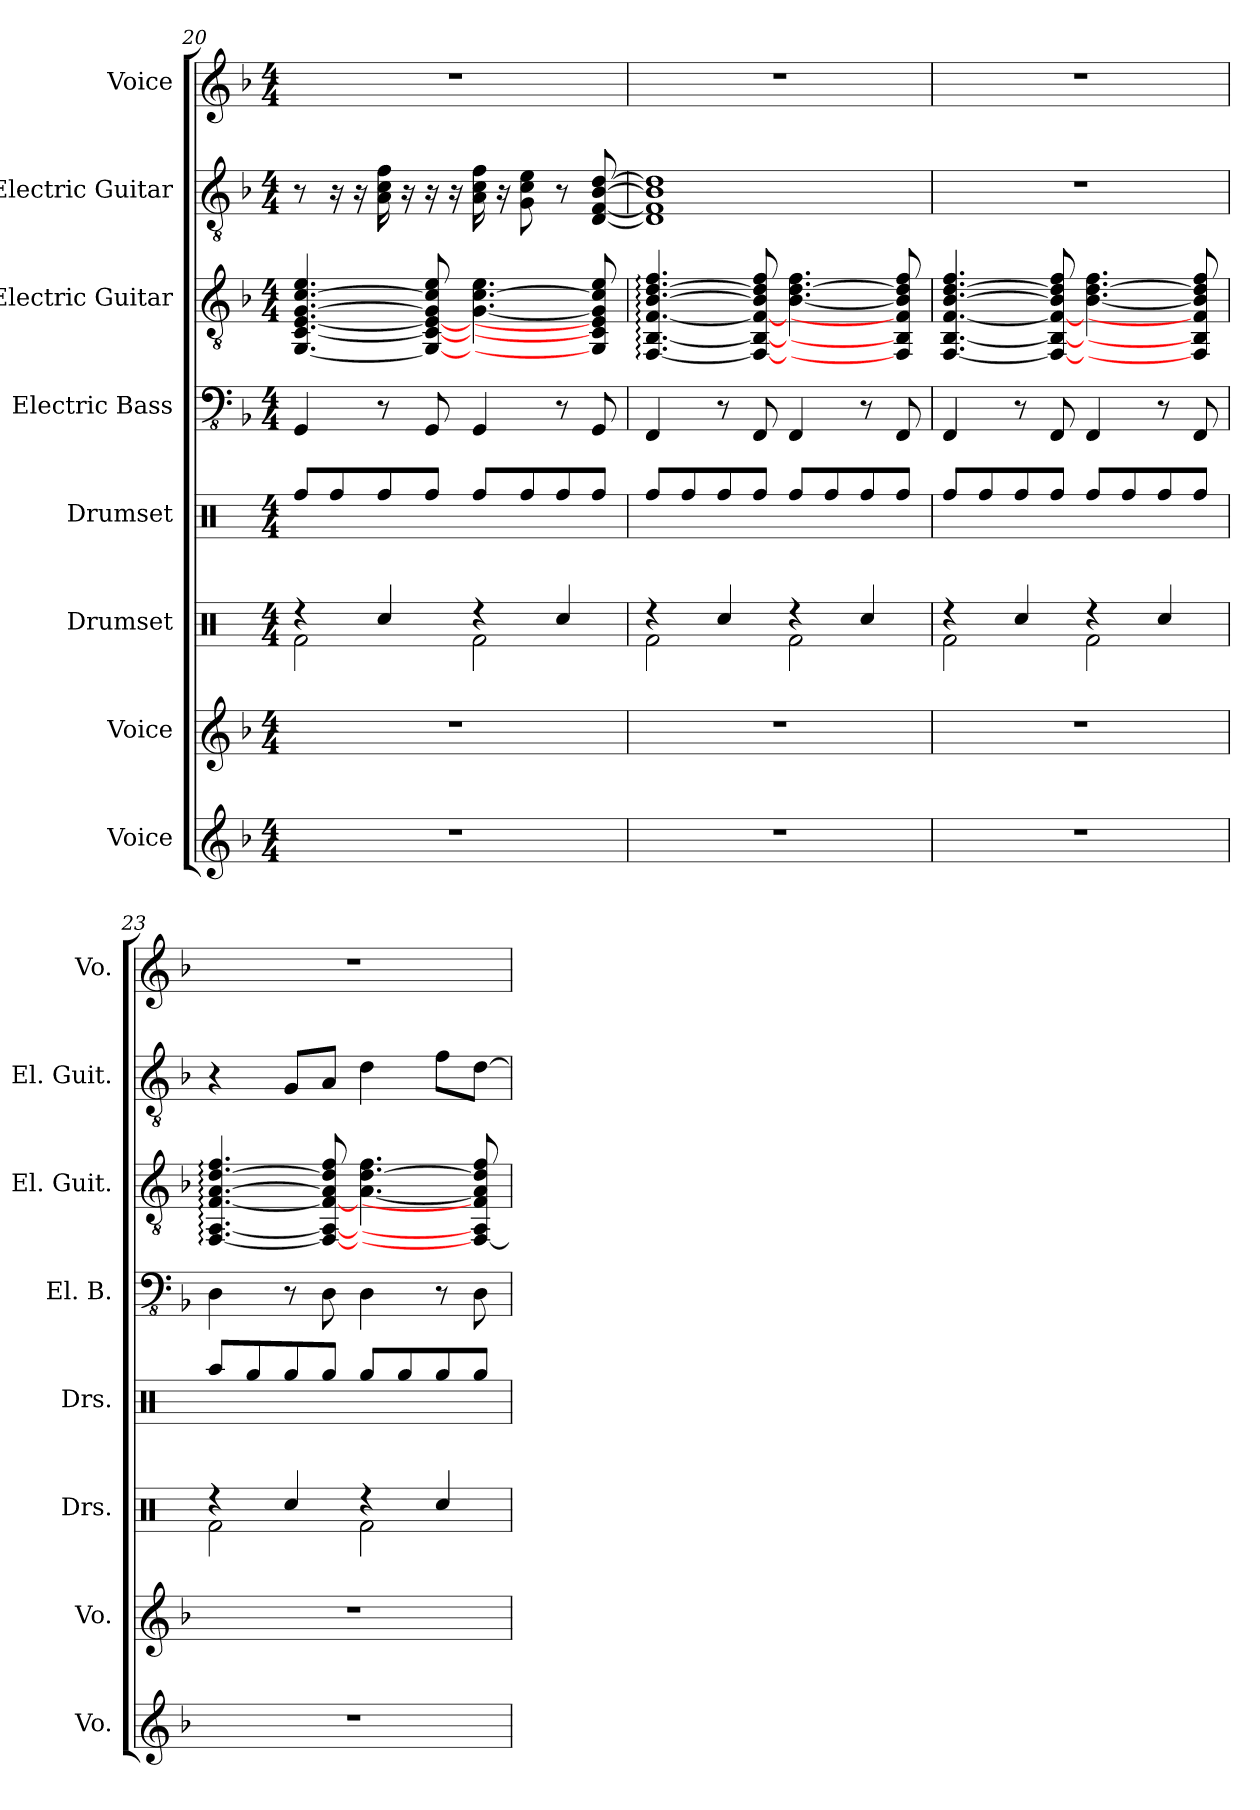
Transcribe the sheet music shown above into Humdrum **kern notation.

**kern	**kern	**kern	**kern	**kern	**kern	**kern	**kern
*part8	*part7	*part6	*part5	*part4	*part3	*part2	*part1
*staff8	*staff7	*staff6	*staff5	*staff4	*staff3	*staff2	*staff1
*I"Voice	*I"Voice	*I"Drumset	*I"Drumset	*I"Electric Bass	*I"Electric Guitar	*I"Electric Guitar	*I"Voice
*I'Vo.	*I'Vo.	*I'Drs.	*I'Drs.	*I'El. B.	*I'El. Guit.	*I'El. Guit.	*I'Vo.
!!LO:PB:g=z
*clefG2	*clefG2	*clefX	*clefX	*clefFv4	*clefGv2	*clefGv2	*clefG2
*k[b-]	*k[b-]	*k[]	*k[]	*k[b-]	*k[b-]	*k[b-]	*k[b-]
*M4/4	*M4/4	*M4/4	*M4/4	*M4/4	*M4/4	*M4/4	*M4/4
=20	=20	=20	=20	=20	=20	=20	=20
*	*	*^	*	*	*	*	*
1r	1r	4r	2Rf\	8Rff/L	4GGG/	[4.GG/ [4.C/ [4.E/ [4.G/ [4.c/ 4.e/	8r	1r
.	.	.	.	8Rff/	.	.	16r	.
.	.	.	.	.	.	.	16r	.
.	.	4Rcc/	.	8Rff/	8r	.	16A\ 16c\ 16f\	.
.	.	.	.	.	.	.	16r	.
.	.	.	.	8Rff/J	8GGG/	8GG/_ 8C/_ 8E/_ 8G/] 8c/] 8e/	16r	.
.	.	.	.	.	.	.	16r	.
.	.	4r	2Rf\	8Rff/L	4GGG/	[4.G\ [4.c\ 4.e\	16A\ 16c\ 16f\	.
.	.	.	.	.	.	.	16r	.
.	.	.	.	8Rff/	.	.	8G\ 8c\ 8e\	.
.	.	4Rcc/	.	8Rff/	8r	.	8r	.
.	.	.	.	8Rff/J	8GGG/	8GG/] 8C/] 8E/] 8G/] 8c/] 8e/	[8D/ [8F/ [8B-/ [8d/	.
=21	=21	=21	=21	=21	=21	=21	=21	=21
1r	1r	4r	2Rf\	8Rff/L	4FFF/	[4.FF/: [4.BB-/: [4.F/: [4.B-/: [4.d/: 4.f/:	1D] 1F] 1B-] 1d]	1r
.	.	.	.	8Rff/	.	.	.	.
.	.	4Rcc/	.	8Rff/	8r	.	.	.
.	.	.	.	8Rff/J	8FFF/	8FF/_ 8BB-/_ 8F/_ 8B-/] 8d/] 8f/	.	.
.	.	4r	2Rf\	8Rff/L	4FFF/	[4.B-\ [4.d\ 4.f\	.	.
.	.	.	.	8Rff/	.	.	.	.
.	.	4Rcc/	.	8Rff/	8r	.	.	.
.	.	.	.	8Rff/J	8FFF/	8FF/] 8BB-/] 8F/] 8B-/] 8d/] 8f/	.	.
=22	=22	=22	=22	=22	=22	=22	=22	=22
1r	1r	4r	2Rf\	8Rff/L	4FFF/	[4.FF/ [4.BB-/ [4.F/ [4.B-/ [4.d/ 4.f/	1r	1r
.	.	.	.	8Rff/	.	.	.	.
.	.	4Rcc/	.	8Rff/	8r	.	.	.
.	.	.	.	8Rff/J	8FFF/	8FF/_ 8BB-/_ 8F/_ 8B-/] 8d/] 8f/	.	.
.	.	4r	2Rf\	8Rff/L	4FFF/	[4.B-\ [4.d\ 4.f\	.	.
.	.	.	.	8Rff/	.	.	.	.
.	.	4Rcc/	.	8Rff/	8r	.	.	.
.	.	.	.	8Rff/J	8FFF/	8FF/] 8BB-/] 8F/] 8B-/] 8d/] 8f/	.	.
=23	=23	=23	=23	=23	=23	=23	=23	=23
1r	1r	4r	2Rf\	8Raa/L	4DD\	[4.FF/: [4.AA/: [4.F/: [4.A/: [4.d/: 4.f/:	4r	1r
.	.	.	.	8Rgg/	.	.	.	.
.	.	4Rcc/	.	8Rgg/	8r	.	8G/L	.
.	.	.	.	8Rgg/J	8DD\	8FF/_ 8AA/_ 8F/_ 8A/] 8d/] 8f/	8A/J	.
.	.	4r	2Rf\	8Rgg/L	4DD\	[4.A\ [4.d\ 4.f\	4d\	.
.	.	.	.	8Rgg/	.	.	.	.
.	.	4Rcc/	.	8Rgg/	8r	.	8f\L	.
.	.	.	.	8Rgg/J	8DD\	8FF/_ 8AA/] 8F/] 8A/] 8d/] 8f/	[8d\J	.
*	*	*v	*v	*	*	*	*	*
=	=	=	=	=	=	=	=
*-	*-	*-	*-	*-	*-	*-	*-
